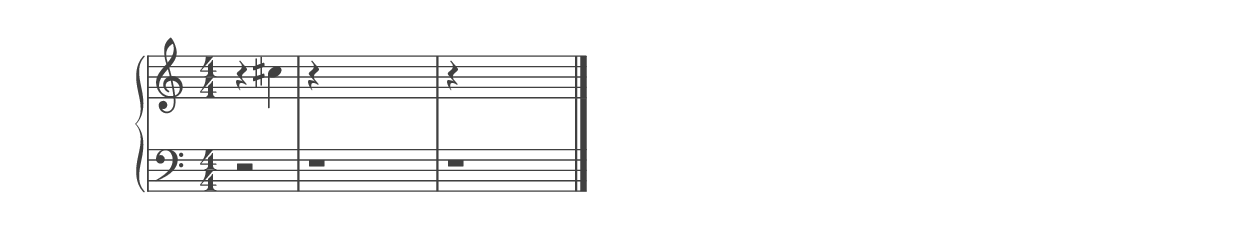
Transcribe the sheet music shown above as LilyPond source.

%% ----------------------------------------------------------------------------
%% Generated on: 2019 January 05
%% Note Name: C5#
%% Octave: 5
%% Clef: treble
%% Filename: 110-53-5-treble-C5#
%% ----------------------------------------------------------------------------

\version "2.19.82"

\include "../piano_note_colors.ly"

\header {
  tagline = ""
}

upper = {
  \clef treble
  \numericTimeSignature
  % treble note
  r4 cis''4
  % treble octave (hidden)
  r4 \hideNotes cis'4 cis''4 cis'''4
  % treble octave (hidden) repeat
  \unHideNotes
  r4 \hideNotes cis'4 cis''4 cis'''4
  \bar "|."
}

lower = {
  \clef bass
  \numericTimeSignature
  % bass note in color
  r2
  % bass octave (hidden)
  r1
  % bass octave (hidden) repeat
  \unHideNotes
  r1
}

\score {
  \new PianoStaff <<
    \context Score
    \applyContext #(override-color-for-all-grobs default-black)
    \time 4/4
    \partial 2
    \new Staff = upper { \upper }
    \new Staff = lower { \lower }
  >>
  \layout { }
  \midi { }
}